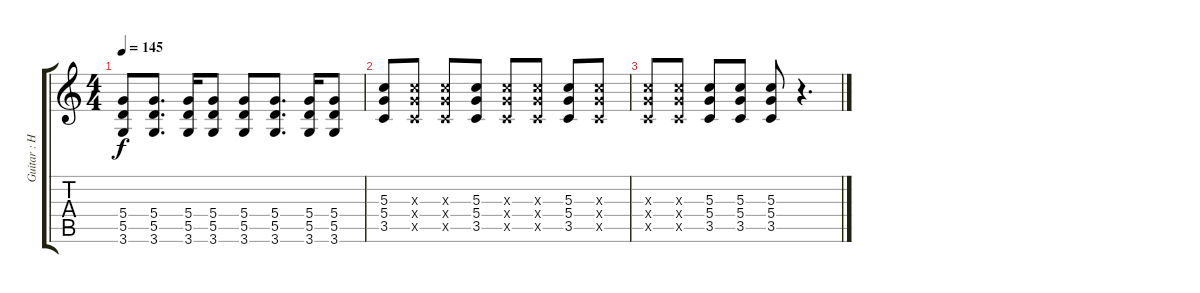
\track ("Guitar : Hirasawa Yui" "Guitar : H") {instrument distortionguitar}
\staff {score tabs}
\tuning (E4 B3 G3 D3 A2 E2) {hide}
\ts (4 4)
\tempo 145
\clef g2
\ks c
(5.4 5.5 3.6).8{dy f} (5.4 5.5 3.6).8{d} (5.4 5.5 3.6).16 (5.4 5.5 3.6).8 (5.4 5.5 3.6).8 (5.4 5.5 3.6).8{d} (5.4 5.5 3.6).16 (5.4 5.5 3.6).8 |
(5.3 5.4 3.5).8 (5.3{x} 5.4{x} 3.5{x}).8 (5.3{x} 5.4{x} 3.5{x}).8 (5.3 5.4 3.5).8 (5.3{x} 5.4{x} 3.5{x}).8 (5.3{x} 5.4{x} 3.5{x}).8 (5.3 5.4 3.5).8 (5.3{x} 5.4{x} 3.5{x}).8 |
(5.3{x} 5.4{x} 3.5{x}).8 (5.3{x} 5.4{x} 3.5{x}).8 (5.3 5.4 3.5).8 (5.3 5.4 3.5).8 (5.3 5.4 3.5).8 r.4{d}
